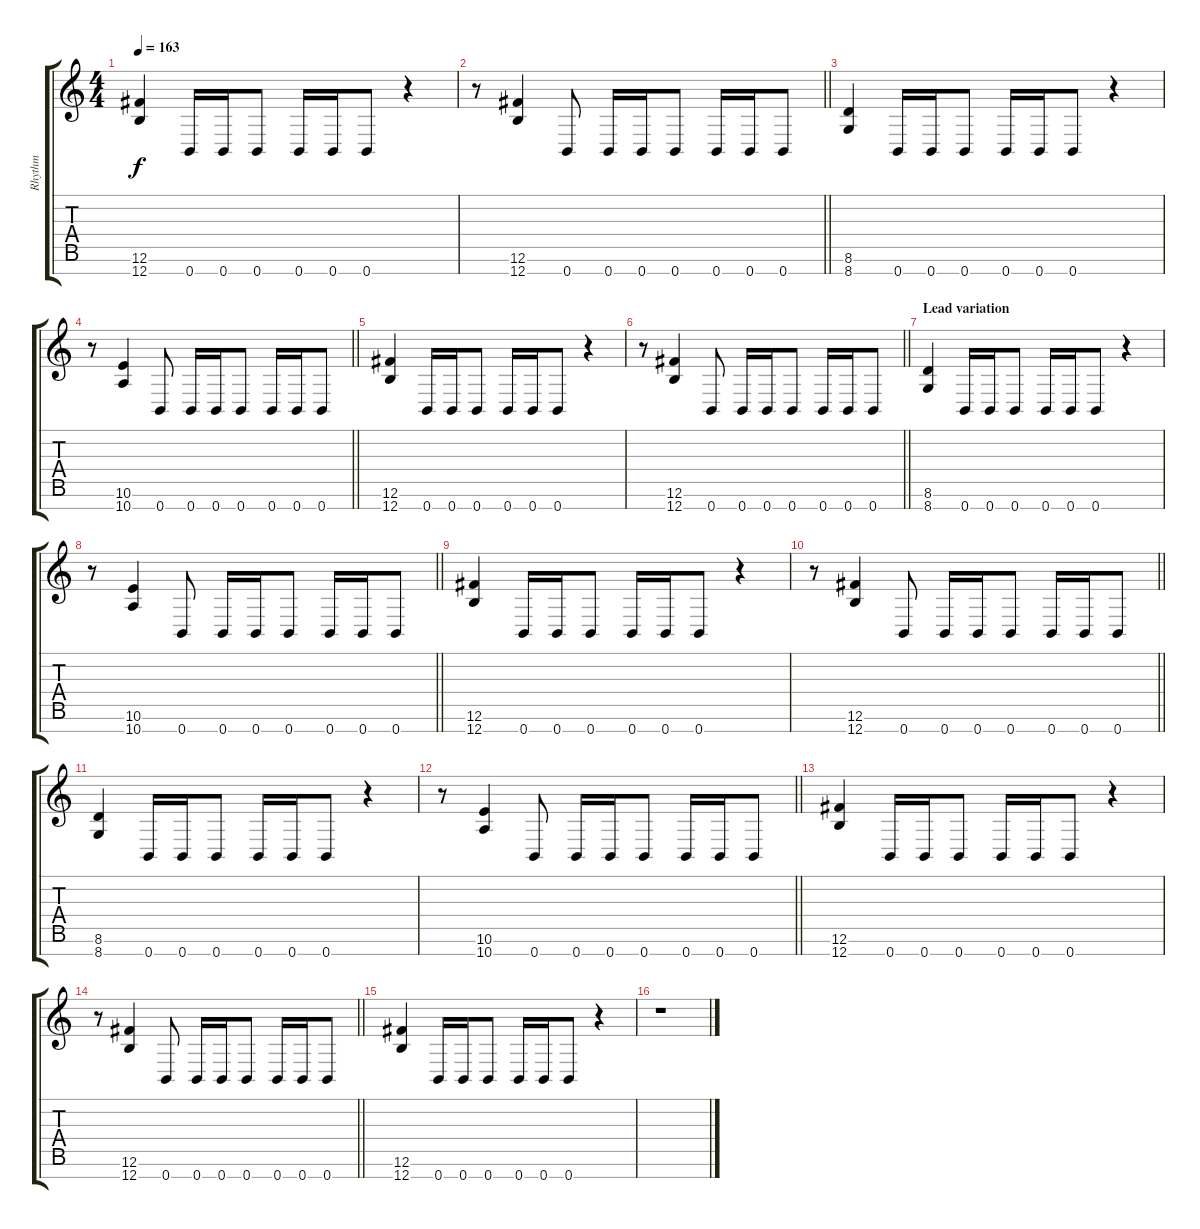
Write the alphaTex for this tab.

\track ("Rhythm" "Rhythm") {instrument distortionguitar}
\staff {score tabs}
\tuning (Gb4 Db4 Ab3 E3 B2 Gb2 B1) {hide}
\ts (4 4)
\tempo 163
\clef g2
\ks c
(12.6 12.7).4{dy f} 0.7.16 0.7.16 0.7.8 0.7.16 0.7.16 0.7.8 r.4 |
\barLineRight lightlight
r.8 (12.6 12.7).4 0.7.8 0.7.16 0.7.16 0.7.8 0.7.16 0.7.16 0.7.8 |
(8.6 8.7).4 0.7.16 0.7.16 0.7.8 0.7.16 0.7.16 0.7.8 r.4 |
\barLineRight lightlight
r.8 (10.6 10.7).4 0.7.8 0.7.16 0.7.16 0.7.8 0.7.16 0.7.16 0.7.8 |
(12.6 12.7).4 0.7.16 0.7.16 0.7.8 0.7.16 0.7.16 0.7.8 r.4 |
\barLineRight lightlight
r.8 (12.6 12.7).4 0.7.8 0.7.16 0.7.16 0.7.8 0.7.16 0.7.16 0.7.8 |
\section ("" "Lead variation")
(8.6 8.7).4 0.7.16 0.7.16 0.7.8 0.7.16 0.7.16 0.7.8 r.4 |
\barLineRight lightlight
r.8 (10.6 10.7).4 0.7.8 0.7.16 0.7.16 0.7.8 0.7.16 0.7.16 0.7.8 |
(12.6 12.7).4 0.7.16 0.7.16 0.7.8 0.7.16 0.7.16 0.7.8 r.4 |
\barLineRight lightlight
r.8 (12.6 12.7).4 0.7.8 0.7.16 0.7.16 0.7.8 0.7.16 0.7.16 0.7.8 |
(8.6 8.7).4 0.7.16 0.7.16 0.7.8 0.7.16 0.7.16 0.7.8 r.4 |
\barLineRight lightlight
r.8 (10.6 10.7).4 0.7.8 0.7.16 0.7.16 0.7.8 0.7.16 0.7.16 0.7.8 |
(12.6 12.7).4 0.7.16 0.7.16 0.7.8 0.7.16 0.7.16 0.7.8 r.4 |
\barLineRight lightlight
r.8 (12.6 12.7).4 0.7.8 0.7.16 0.7.16 0.7.8 0.7.16 0.7.16 0.7.8 |
(12.6 12.7).4 0.7.16 0.7.16 0.7.8 0.7.16 0.7.16 0.7.8 r.4 |
r.1
